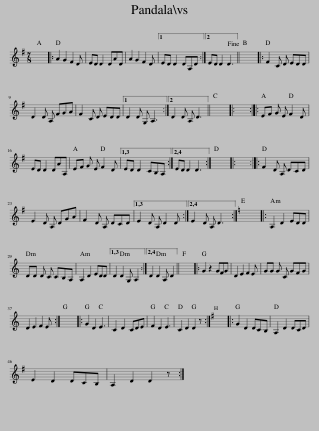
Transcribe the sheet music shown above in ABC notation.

X:1
L:1/8
M:7/8
I:linebreak $
K:G
V:1 treble
V:1
 x7 |: A2 G2 F2 D | ED D2 DAD | A2 G2 F2 D |1 ED D2 DA,D :|2 %5
 ED D2 D3!fine! || x7 |: F2 C D EDD |$ D2 D A, FGA | F2 C D EDD |1 %10
 D2 D G, A,3 :|2 D2 D A, D3 || x7 |: x7 :: EF G E F2 D |$ %15
 ED D2 DAA, | EF G E F2 D |1,3 ED D2 CB,A, :|2,4 ED D2 D3 :| x7 |: %20
 x7 :: F2 D A, DCD |$ E2 D A, DGA | F2 D A, DCD |1,3 E2 D A, D2 D :|2,4 %25
 E2 D A, D3 :|[K:C] x7 |: A,2 D2 EDD |$ DD D C CB,A, | A,2 D2 EDD |1,3 %30
 D2 D2 G, A,2 :|2,4 D2 D2 A, D2 || x7 |: G2 z2 GFG | D2 E2 F2 E | %35
 GG G C GFG |$ D2 E2 F2 E :| x7 |: G2 D2 E3 | C2 D2 CDE | %40
 F2 D2 E3 | C2 D2 D2 z :|[K:G] x7 |: G2 D2 DCB, | A,2 D2 DCD |$ %45
 E2 D2 DCB, | A,2 D2 D2 z :| %47
